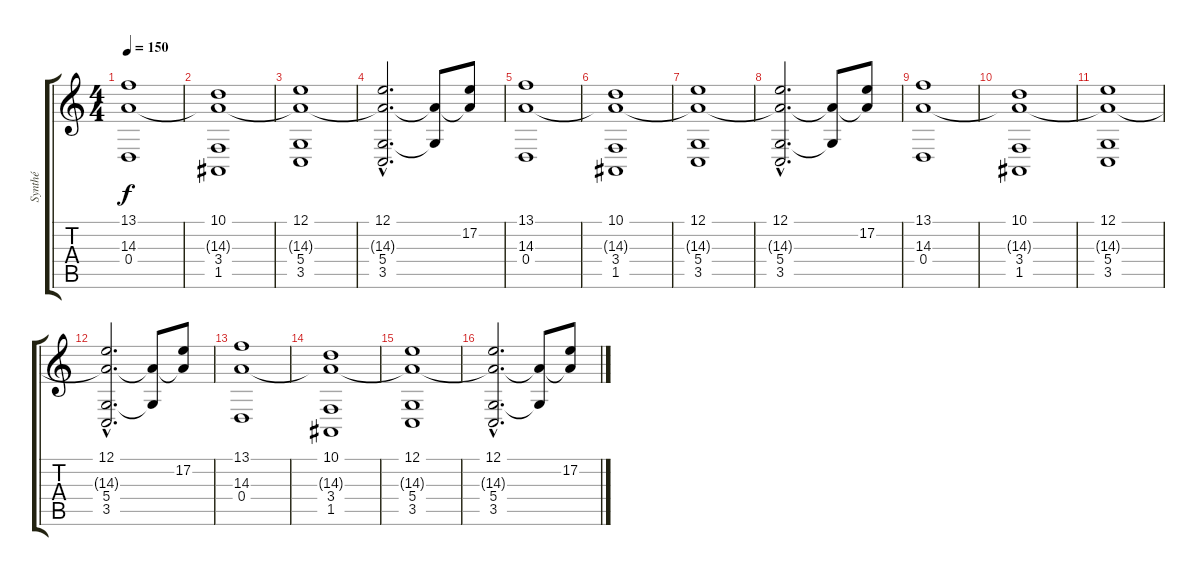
\track ("Synthé" "Synthé") {instrument synthstrings2}
\staff {score tabs}
\tuning (E4 B3 G3 D3 A2 E2) {hide}
\ts (4 4)
\tempo 150
\clef g2
\ks c
(13.1 14.3 0.4).1{dy f} |
(10.1 14.3{t} 3.4 1.5).1 |
(12.1 14.3{t} 5.4 3.5).1 |
(12.1{hac} 14.3{hac t} 5.4{hac} 3.5{hac}).2{d} (14.3{t} 5.4{t}).8 (17.2 14.3{t}).8 |
(13.1 14.3 0.4).1 |
(10.1 14.3{t} 3.4 1.5).1 |
(12.1 14.3{t} 5.4 3.5).1 |
(12.1{hac} 14.3{hac t} 5.4{hac} 3.5{hac}).2{d} (14.3{t} 5.4{t}).8 (17.2 14.3{t}).8 |
(13.1 14.3 0.4).1 |
(10.1 14.3{t} 3.4 1.5).1 |
(12.1 14.3{t} 5.4 3.5).1 |
(12.1{hac} 14.3{hac t} 5.4{hac} 3.5{hac}).2{d} (14.3{t} 5.4{t}).8 (17.2 14.3{t}).8 |
(13.1 14.3 0.4).1 |
(10.1 14.3{t} 3.4 1.5).1 |
(12.1 14.3{t} 5.4 3.5).1 |
(12.1{hac} 14.3{hac t} 5.4{hac} 3.5{hac}).2{d} (14.3{t} 5.4{t}).8 (17.2 14.3{t}).8
